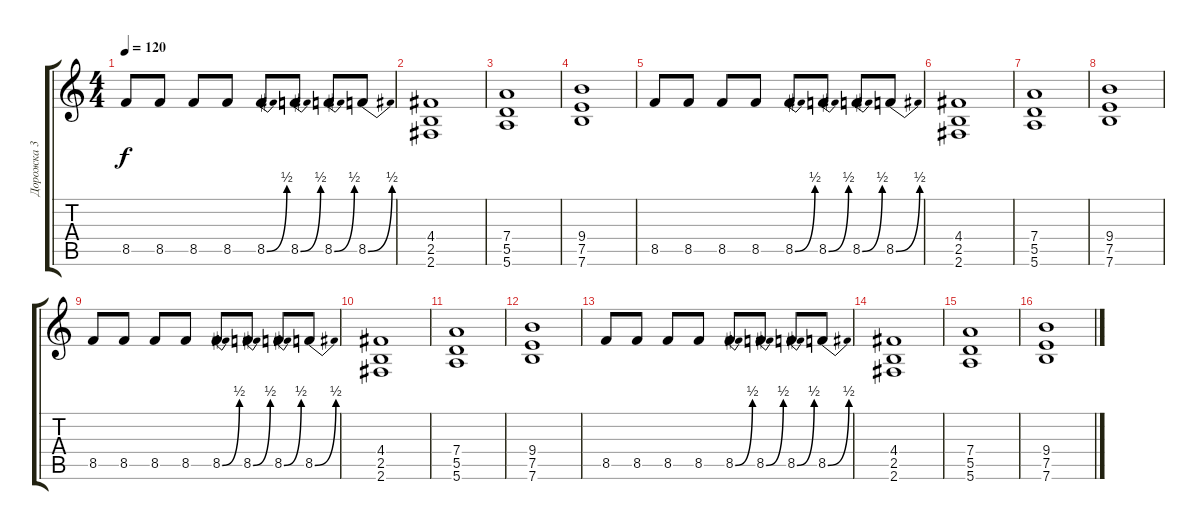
\track ("Дорожка 3" "Дорожка 3") {instrument distortionguitar}
\staff {score tabs}
\tuning (E4 B3 G3 D3 A2 E2) {hide}
\ts (4 4)
\tempo 120
\clef g2
\ks c
8.5.8{dy f} 8.5.8 8.5.8 8.5.8 8.5{be (bend 0 0 60 2)}.8 8.5{be (bend 0 0 60 2)}.8 8.5{be (bend 0 0 60 2)}.8 8.5{be (bend 0 0 60 2)}.8 |
(4.4 2.5 2.6).1 |
(7.4 5.5 5.6).1 |
(9.4 7.5 7.6).1 |
8.5.8 8.5.8 8.5.8 8.5.8 8.5{be (bend 0 0 60 2)}.8 8.5{be (bend 0 0 60 2)}.8 8.5{be (bend 0 0 60 2)}.8 8.5{be (bend 0 0 60 2)}.8 |
(4.4 2.5 2.6).1 |
(7.4 5.5 5.6).1 |
(9.4 7.5 7.6).1 |
8.5.8 8.5.8 8.5.8 8.5.8 8.5{be (bend 0 0 60 2)}.8 8.5{be (bend 0 0 60 2)}.8 8.5{be (bend 0 0 60 2)}.8 8.5{be (bend 0 0 60 2)}.8 |
(4.4 2.5 2.6).1 |
(7.4 5.5 5.6).1 |
(9.4 7.5 7.6).1 |
8.5.8 8.5.8 8.5.8 8.5.8 8.5{be (bend 0 0 60 2)}.8 8.5{be (bend 0 0 60 2)}.8 8.5{be (bend 0 0 60 2)}.8 8.5{be (bend 0 0 60 2)}.8 |
(4.4 2.5 2.6).1 |
(7.4 5.5 5.6).1 |
(9.4 7.5 7.6).1
